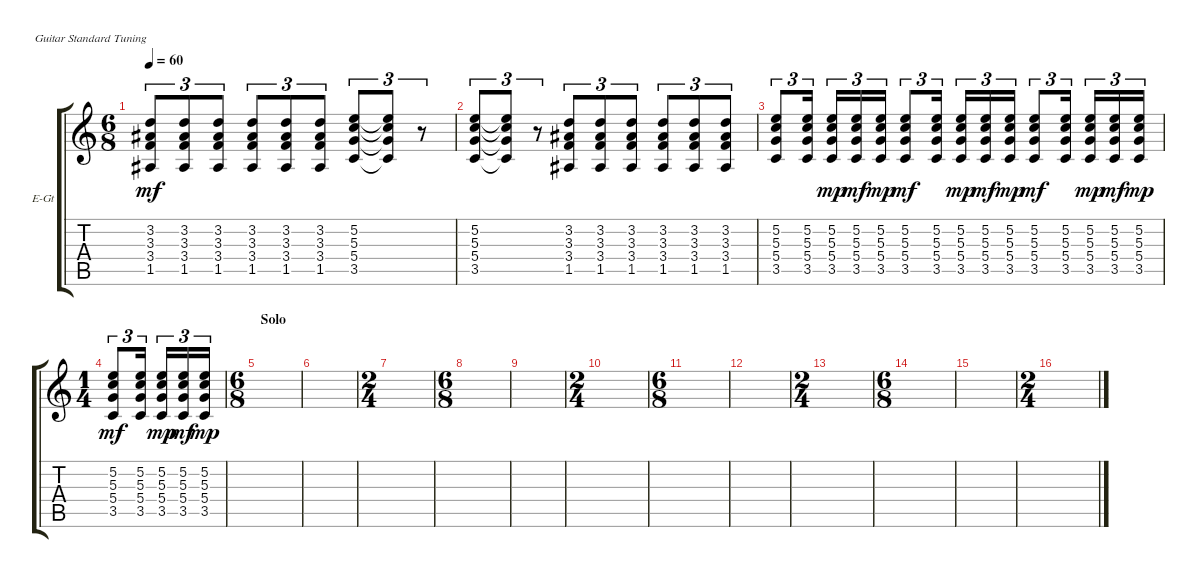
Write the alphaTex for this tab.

\defaultSystemsLayout 4
\bracketExtendMode groupsimilarinstruments
\firstSystemTrackNameOrientation horizontal
\otherSystemsTrackNameOrientation horizontal
\track ("Rythm Guitar" "E-Gt") {instrument electricguitarclean}
\staff {score tabs}
\tuning (E4 B3 G3 D3 A2 E2)
\ts (6 8)
\tempo 60
\clef g2
\ks c
(1.5 3.4 3.3 3.2).8{tu (3 2) dy mf} (1.5 3.4 3.3 3.2).8{tu (3 2)} (1.5 3.4 3.3 3.2).8{tu (3 2)} (1.5 3.4 3.3 3.2).8{tu (3 2)} (1.5 3.4 3.3 3.2).8{tu (3 2)} (1.5 3.4 3.3 3.2).8{tu (3 2)} (3.5 5.4 5.3 5.2).8{tu (3 2)} (3.5{t} 5.4{t} 5.3{t} 5.2{t}).8{tu (3 2)} r.8{tu (3 2)} |
(3.5 5.4 5.3 5.2).8{tu (3 2)} (3.5{t} 5.4{t} 5.3{t} 5.2{t}).8{tu (3 2)} r.8{tu (3 2)} (1.5 3.4 3.3 3.2).8{tu (3 2)} (1.5 3.4 3.3 3.2).8{tu (3 2)} (1.5 3.4 3.3 3.2).8{tu (3 2)} (1.5 3.4 3.3 3.2).8{tu (3 2)} (1.5 3.4 3.3 3.2).8{tu (3 2)} (1.5 3.4 3.3 3.2).8{tu (3 2)} |
(3.5 5.4 5.3 5.2).8{tu (3 2)} (3.5 5.4 5.3 5.2).16{tu (3 2)} (3.5 5.4 5.3 5.2).16{tu (3 2) dy mp} (3.5 5.4 5.3 5.2).16{tu (3 2) dy mf} (3.5 5.4 5.3 5.2).16{tu (3 2) dy mp} (3.5 5.4 5.3 5.2).8{tu (3 2) dy mf} (3.5 5.4 5.3 5.2).16{tu (3 2)} (3.5 5.4 5.3 5.2).16{tu (3 2) dy mp} (3.5 5.4 5.3 5.2).16{tu (3 2) dy mf} (3.5 5.4 5.3 5.2).16{tu (3 2) dy mp} (3.5 5.4 5.3 5.2).8{tu (3 2) dy mf} (3.5 5.4 5.3 5.2).16{tu (3 2)} (3.5 5.4 5.3 5.2).16{tu (3 2) dy mp} (3.5 5.4 5.3 5.2).16{tu (3 2) dy mf} (3.5 5.4 5.3 5.2).16{tu (3 2) dy mp} |
\ts (1 4)
(3.5 5.4 5.3 5.2).8{tu (3 2) dy mf} (3.5 5.4 5.3 5.2).16{tu (3 2)} (3.5 5.4 5.3 5.2).16{tu (3 2) dy mp} (3.5 5.4 5.3 5.2).16{tu (3 2) dy mf} (3.5 5.4 5.3 5.2).16{tu (3 2) dy mp} |
\ts (6 8)
\section ("" "Solo")
|
|
\ts (2 4)
|
\ts (6 8)
|
|
\ts (2 4)
|
\ts (6 8)
|
|
\ts (2 4)
|
\ts (6 8)
|
|
\ts (2 4)
